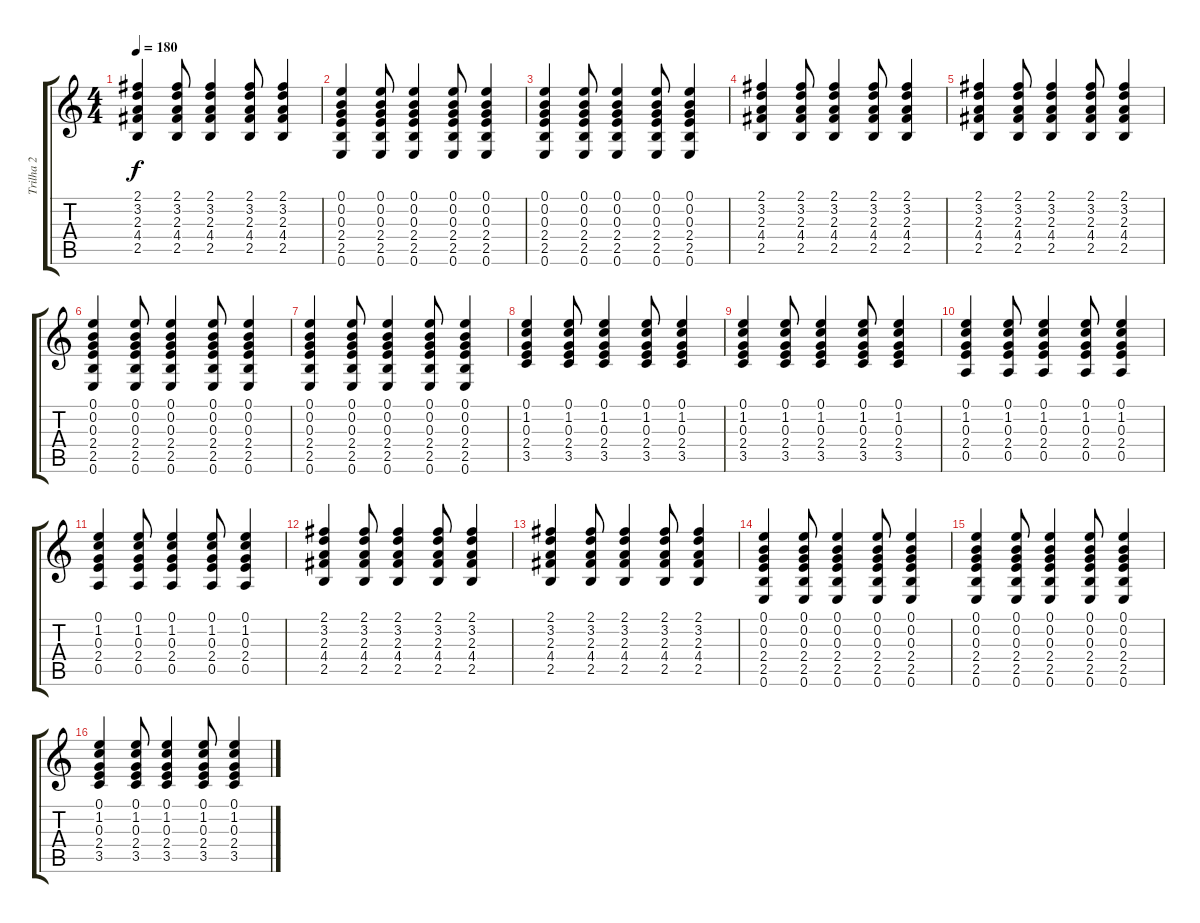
\track ("Trilha 2" "Trilha 2") {instrument acousticguitarnylon}
\staff {score tabs}
\tuning (E4 B3 G3 D3 A2 E2) {hide}
\ts (4 4)
\tempo 180
\clef g2
\ks c
(2.1 3.2 2.3 4.4 2.5).4{dy f} (2.1 3.2 2.3 4.4 2.5).8 (2.1 3.2 2.3 4.4 2.5).4 (2.1 3.2 2.3 4.4 2.5).8 (2.1 3.2 2.3 4.4 2.5).4 |
(0.1 0.2 0.3 2.4 2.5 0.6).4 (0.1 0.2 0.3 2.4 2.5 0.6).8 (0.1 0.2 0.3 2.4 2.5 0.6).4 (0.1 0.2 0.3 2.4 2.5 0.6).8 (0.1 0.2 0.3 2.4 2.5 0.6).4 |
(0.1 0.2 0.3 2.4 2.5 0.6).4 (0.1 0.2 0.3 2.4 2.5 0.6).8 (0.1 0.2 0.3 2.4 2.5 0.6).4 (0.1 0.2 0.3 2.4 2.5 0.6).8 (0.1 0.2 0.3 2.4 2.5 0.6).4 |
(2.1 3.2 2.3 4.4 2.5).4 (2.1 3.2 2.3 4.4 2.5).8 (2.1 3.2 2.3 4.4 2.5).4 (2.1 3.2 2.3 4.4 2.5).8 (2.1 3.2 2.3 4.4 2.5).4 |
(2.1 3.2 2.3 4.4 2.5).4 (2.1 3.2 2.3 4.4 2.5).8 (2.1 3.2 2.3 4.4 2.5).4 (2.1 3.2 2.3 4.4 2.5).8 (2.1 3.2 2.3 4.4 2.5).4 |
(0.1 0.2 0.3 2.4 2.5 0.6).4 (0.1 0.2 0.3 2.4 2.5 0.6).8 (0.1 0.2 0.3 2.4 2.5 0.6).4 (0.1 0.2 0.3 2.4 2.5 0.6).8 (0.1 0.2 0.3 2.4 2.5 0.6).4 |
(0.1 0.2 0.3 2.4 2.5 0.6).4 (0.1 0.2 0.3 2.4 2.5 0.6).8 (0.1 0.2 0.3 2.4 2.5 0.6).4 (0.1 0.2 0.3 2.4 2.5 0.6).8 (0.1 0.2 0.3 2.4 2.5 0.6).4 |
(0.1 1.2 0.3 2.4 3.5).4 (0.1 1.2 0.3 2.4 3.5).8 (0.1 1.2 0.3 2.4 3.5).4 (0.1 1.2 0.3 2.4 3.5).8 (0.1 1.2 0.3 2.4 3.5).4 |
(0.1 1.2 0.3 2.4 3.5).4 (0.1 1.2 0.3 2.4 3.5).8 (0.1 1.2 0.3 2.4 3.5).4 (0.1 1.2 0.3 2.4 3.5).8 (0.1 1.2 0.3 2.4 3.5).4 |
(0.1 1.2 0.3 2.4 0.5).4 (0.1 1.2 0.3 2.4 0.5).8 (0.1 1.2 0.3 2.4 0.5).4 (0.1 1.2 0.3 2.4 0.5).8 (0.1 1.2 0.3 2.4 0.5).4 |
(0.1 1.2 0.3 2.4 0.5).4 (0.1 1.2 0.3 2.4 0.5).8 (0.1 1.2 0.3 2.4 0.5).4 (0.1 1.2 0.3 2.4 0.5).8 (0.1 1.2 0.3 2.4 0.5).4 |
(2.1 3.2 2.3 4.4 2.5).4 (2.1 3.2 2.3 4.4 2.5).8 (2.1 3.2 2.3 4.4 2.5).4 (2.1 3.2 2.3 4.4 2.5).8 (2.1 3.2 2.3 4.4 2.5).4 |
(2.1 3.2 2.3 4.4 2.5).4 (2.1 3.2 2.3 4.4 2.5).8 (2.1 3.2 2.3 4.4 2.5).4 (2.1 3.2 2.3 4.4 2.5).8 (2.1 3.2 2.3 4.4 2.5).4 |
(0.1 0.2 0.3 2.4 2.5 0.6).4 (0.1 0.2 0.3 2.4 2.5 0.6).8 (0.1 0.2 0.3 2.4 2.5 0.6).4 (0.1 0.2 0.3 2.4 2.5 0.6).8 (0.1 0.2 0.3 2.4 2.5 0.6).4 |
(0.1 0.2 0.3 2.4 2.5 0.6).4 (0.1 0.2 0.3 2.4 2.5 0.6).8 (0.1 0.2 0.3 2.4 2.5 0.6).4 (0.1 0.2 0.3 2.4 2.5 0.6).8 (0.1 0.2 0.3 2.4 2.5 0.6).4 |
(0.1 1.2 0.3 2.4 3.5).4 (0.1 1.2 0.3 2.4 3.5).8 (0.1 1.2 0.3 2.4 3.5).4 (0.1 1.2 0.3 2.4 3.5).8 (0.1 1.2 0.3 2.4 3.5).4
